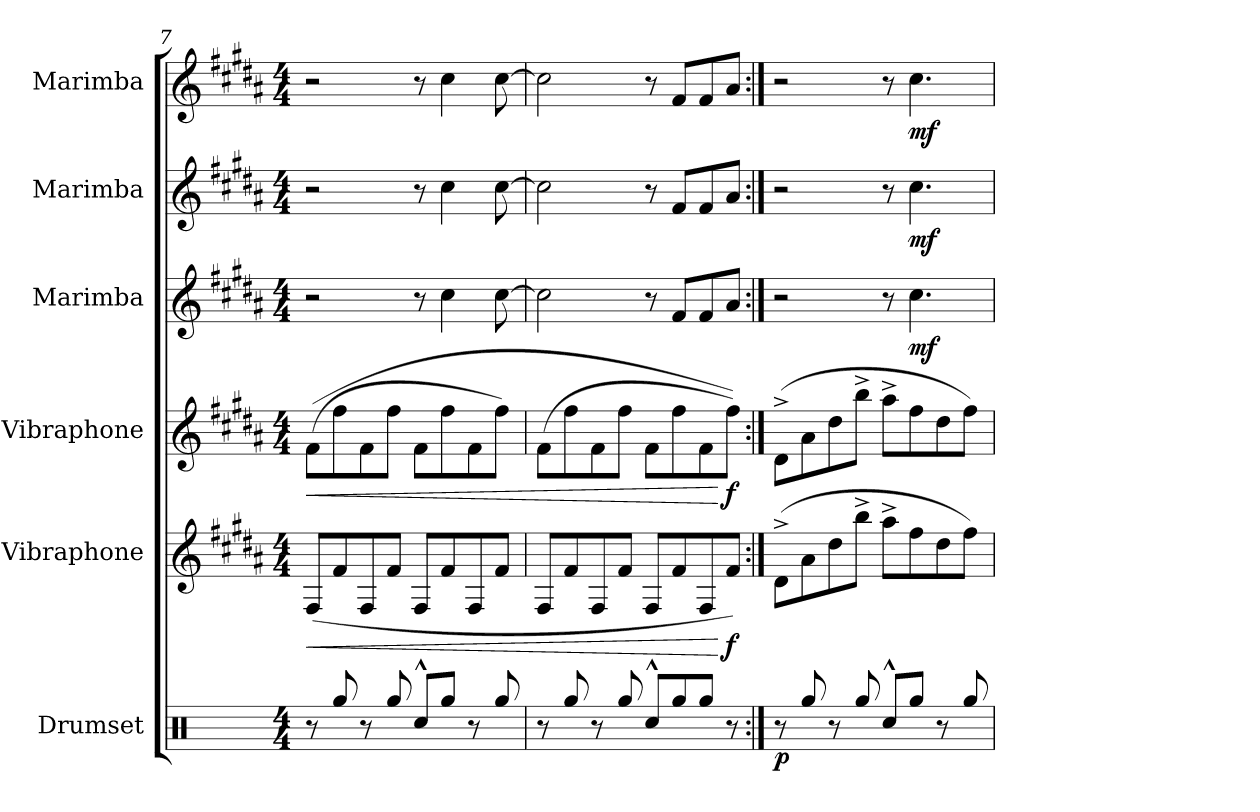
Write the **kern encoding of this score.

**kern	**dynam	**kern	**dynam	**kern	**dynam	**kern	**dynam	**kern	**dynam	**kern	**dynam
*part6	*part6	*part5	*part5	*part4	*part4	*part3	*part3	*part2	*part2	*part1	*part1
*staff6	*staff6	*staff5	*staff5	*staff4	*staff4	*staff3	*staff3	*staff2	*staff2	*staff1	*staff1
*I"Drumset	*	*I"Vibraphone	*	*I"Vibraphone	*	*I"Marimba	*	*I"Marimba	*	*I"Marimba	*
*I'Drs.	*	*I'Vib.	*	*I'Vib.	*	*I'Mrm.	*	*I'Mrm.	*	*I'Mrm.	*
*clefX	*	*clefG2	*	*clefG2	*	*clefG2	*	*clefG2	*	*clefG2	*
*k[]	*	*k[f#c#g#d#a#]	*	*k[f#c#g#d#a#]	*	*k[f#c#g#d#a#]	*	*k[f#c#g#d#a#]	*	*k[f#c#g#d#a#]	*
*M4/4	*	*M4/4	*	*M4/4	*	*M4/4	*	*M4/4	*	*M4/4	*
=7	=7	=7	=7	=7	=7	=7	=7	=7	=7	=7	=7
!	!	!	!LO:HP:b	!	!LO:HP:b	!	!	!	!	!	!
8r	.	(8F#/L	<	((8f#\L	<	2r	.	2r	.	2r	.
8Rgg/	.	8f#/	.	8ff#\	.	.	.	.	.	.	.
8r	.	8F#/	.	8f#\	.	.	.	.	.	.	.
8Rgg/	.	8f#/J	.	8ff#\J	.	.	.	.	.	.	.
8Rcc^^/L	.	8F#/L	.	8f#\L	.	8r	.	8r	.	8r	.
8Rgg/J	.	8f#/	.	8ff#\	.	4cc#\	.	4cc#\	.	4cc#\	.
8r	.	8F#/	.	8f#\	.	.	.	.	.	.	.
8Rgg/	.	8f#/J	.	8ff#\J)	.	[8cc#\	.	[8cc#\	.	[8cc#\	.
!!LO:LB:g=z
=8	=8	=8	=8	=8	=8	=8	=8	=8	=8	=8	=8
8r	.	8F#/L	.	(8f#\L	.	2cc#\]	.	2cc#\]	.	2cc#\]	.
8Rgg/	.	8f#/	.	8ff#\	.	.	.	.	.	.	.
8r	.	8F#/	.	8f#\	.	.	.	.	.	.	.
8Rgg/	.	8f#/J	.	8ff#\J	.	.	.	.	.	.	.
8Rcc^^/L	.	8F#/L	.	8f#\L	.	8r	.	8r	.	8r	.
8Rgg/	.	8f#/	.	8ff#\	.	8f#/L	.	8f#/L	.	8f#/L	.
8Rgg/J	.	8F#/	.	8f#\	.	8f#/	.	8f#/	.	8f#/	.
!	!	!	!LO:DY:n=1:b	!	!LO:DY:n=1:b	!	!	!	!	!	!
8r	.	8f#/J)	[ f	8ff#\J))	[ f	8a#/J	.	8a#/J	.	8a#/J	.
=9:|!	=9:|!	=9:|!	=9:|!	=9:|!	=9:|!	=9:|!	=9:|!	=9:|!	=9:|!	=9:|!	=9:|!
!	!LO:DY:b	!	!	!	!	!	!	!	!	!	!
8r	p	(8d#^\L	.	(8d#^\L	.	2r	.	2r	.	2r	.
8Rgg/	.	8a#\	.	8a#\	.	.	.	.	.	.	.
8r	.	8dd#\	.	8dd#\	.	.	.	.	.	.	.
8Rgg/	.	8bb^\J	.	8bb^\J	.	.	.	.	.	.	.
8Rcc^^/L	.	8aa#^\L	.	8aa#^\L	.	8r	.	8r	.	8r	.
!	!	!	!	!	!	!	!LO:DY:b	!	!LO:DY:b	!	!LO:DY:b
8Rgg/J	.	8ff#\	.	8ff#\	.	4.cc#\	mf	4.cc#\	mf	4.cc#\	mf
8r	.	8dd#\	.	8dd#\	.	.	.	.	.	.	.
8Rgg/	.	8ff#\J)	.	8ff#\J)	.	.	.	.	.	.	.
=	=	=	=	=	=	=	=	=	=	=	=
*-	*-	*-	*-	*-	*-	*-	*-	*-	*-	*-	*-
